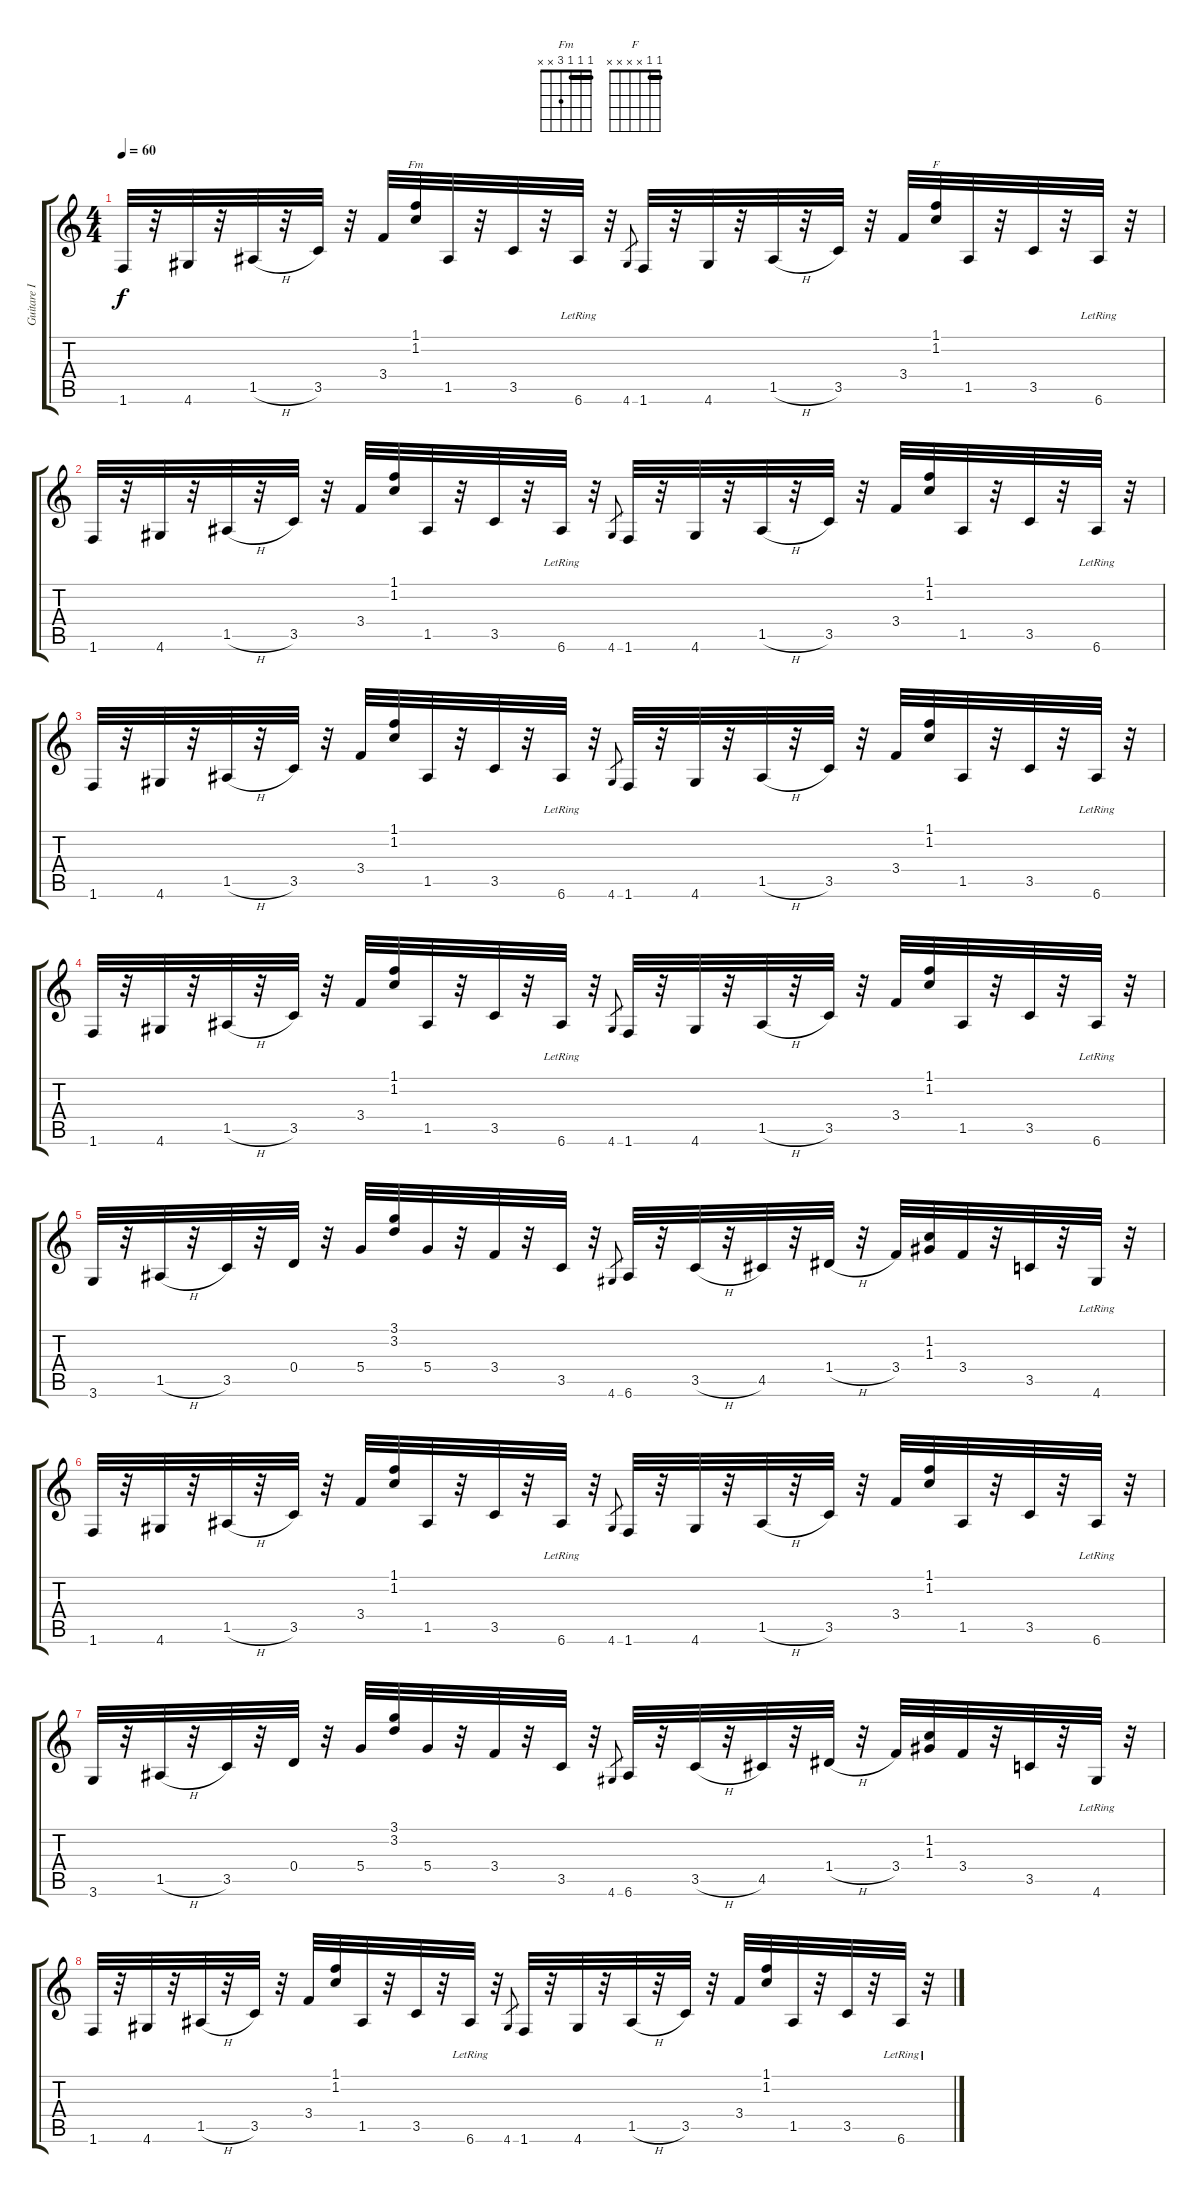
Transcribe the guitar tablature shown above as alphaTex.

\track ("Guitare I" "Guitare I") {instrument overdrivenguitar}
\staff {score tabs}
\tuning (E4 B3 G3 D3 A2 E2) {hide}
\chord ("Fm" 1 1 1 3 x x) {barre 1}
\chord ("F" 1 1 x x x x) {barre 1}
\ts (4 4)
\tempo 60
\clef g2
\ks c
1.6.32{dy f instrument overdrivenguitar} r.32 4.6.32 r.32 1.5{h}.32 r.32 3.5.32 r.32 3.4.32 (1.1 1.2).32{ch "Fm"} 1.5.32 r.32 3.5.32 r.32 6.6{lr}.32 r.32 4.6.8{gr} 1.6.32 r.32 4.6.32 r.32 1.5{h}.32 r.32 3.5.32 r.32 3.4.32 (1.1 1.2).32{ch "F"} 1.5.32 r.32 3.5.32 r.32 6.6{lr}.32 r.32 |
1.6.32 r.32 4.6.32 r.32 1.5{h}.32 r.32 3.5.32 r.32 3.4.32 (1.1 1.2).32 1.5.32 r.32 3.5.32 r.32 6.6{lr}.32 r.32 4.6.8{gr} 1.6.32 r.32 4.6.32 r.32 1.5{h}.32 r.32 3.5.32 r.32 3.4.32 (1.1 1.2).32 1.5.32 r.32 3.5.32 r.32 6.6{lr}.32 r.32 |
1.6.32 r.32 4.6.32 r.32 1.5{h}.32 r.32 3.5.32 r.32 3.4.32 (1.1 1.2).32 1.5.32 r.32 3.5.32 r.32 6.6{lr}.32 r.32 4.6.8{gr} 1.6.32 r.32 4.6.32 r.32 1.5{h}.32 r.32 3.5.32 r.32 3.4.32 (1.1 1.2).32 1.5.32 r.32 3.5.32 r.32 6.6{lr}.32 r.32 |
1.6.32 r.32 4.6.32 r.32 1.5{h}.32 r.32 3.5.32 r.32 3.4.32 (1.1 1.2).32 1.5.32 r.32 3.5.32 r.32 6.6{lr}.32 r.32 4.6.8{gr} 1.6.32 r.32 4.6.32 r.32 1.5{h}.32 r.32 3.5.32 r.32 3.4.32 (1.1 1.2).32 1.5.32 r.32 3.5.32 r.32 6.6{lr}.32 r.32 |
3.6.32 r.32 1.5{h}.32 r.32 3.5.32 r.32 0.4.32 r.32 5.4.32 (3.1 3.2).32 5.4.32 r.32 3.4.32 r.32 3.5.32 r.32 4.6.8{gr} 6.6.32 r.32 3.5{h}.32 r.32 4.5.32 r.32 1.4{h}.32 r.32 3.4.32 (1.2 1.3).32 3.4.32 r.32 3.5.32 r.32 4.6{lr}.32 r.32 |
1.6.32 r.32 4.6.32 r.32 1.5{h}.32 r.32 3.5.32 r.32 3.4.32 (1.1 1.2).32 1.5.32 r.32 3.5.32 r.32 6.6{lr}.32 r.32 4.6.8{gr} 1.6.32 r.32 4.6.32 r.32 1.5{h}.32 r.32 3.5.32 r.32 3.4.32 (1.1 1.2).32 1.5.32 r.32 3.5.32 r.32 6.6{lr}.32 r.32 |
3.6.32 r.32 1.5{h}.32 r.32 3.5.32 r.32 0.4.32 r.32 5.4.32 (3.1 3.2).32 5.4.32 r.32 3.4.32 r.32 3.5.32 r.32 4.6.8{gr} 6.6.32 r.32 3.5{h}.32 r.32 4.5.32 r.32 1.4{h}.32 r.32 3.4.32 (1.2 1.3).32 3.4.32 r.32 3.5.32 r.32 4.6{lr}.32 r.32 |
1.6.32 r.32 4.6.32 r.32 1.5{h}.32 r.32 3.5.32 r.32 3.4.32 (1.1 1.2).32 1.5.32 r.32 3.5.32 r.32 6.6{lr}.32 r.32 4.6.8{gr} 1.6.32 r.32 4.6.32 r.32 1.5{h}.32 r.32 3.5.32 r.32 3.4.32 (1.1 1.2).32 1.5.32 r.32 3.5.32 r.32 6.6{lr}.32 r.32
